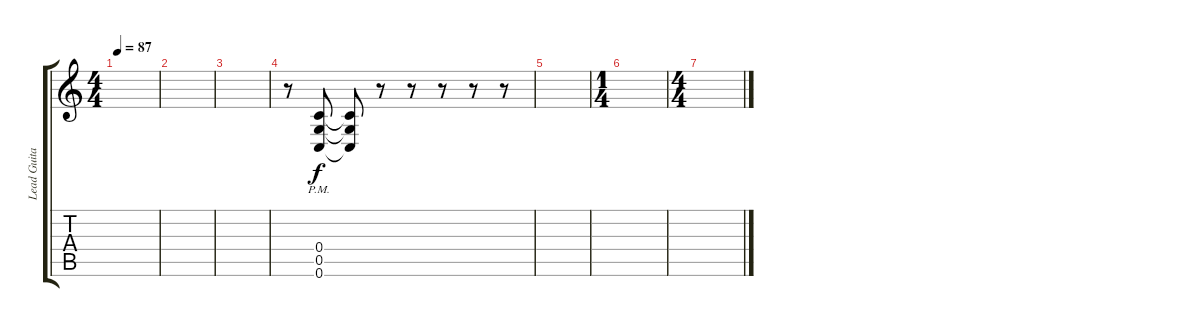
\track ("Lead Guitar" "Lead Guita") {instrument distortionguitar}
\staff {score tabs}
\tuning (D4 A3 F3 C3 G2 C2) {hide}
\ts (4 4)
\tempo 87
\clef g2
\ks c
|
|
|
r.8 (0.4{pm} 0.5{pm} 0.6{pm}).8 (0.4{t} 0.5{t} 0.6{t}).8 r.8 r.8 r.8 r.8 r.8 |
|
\ts (1 4)
|
\ts (4 4)
